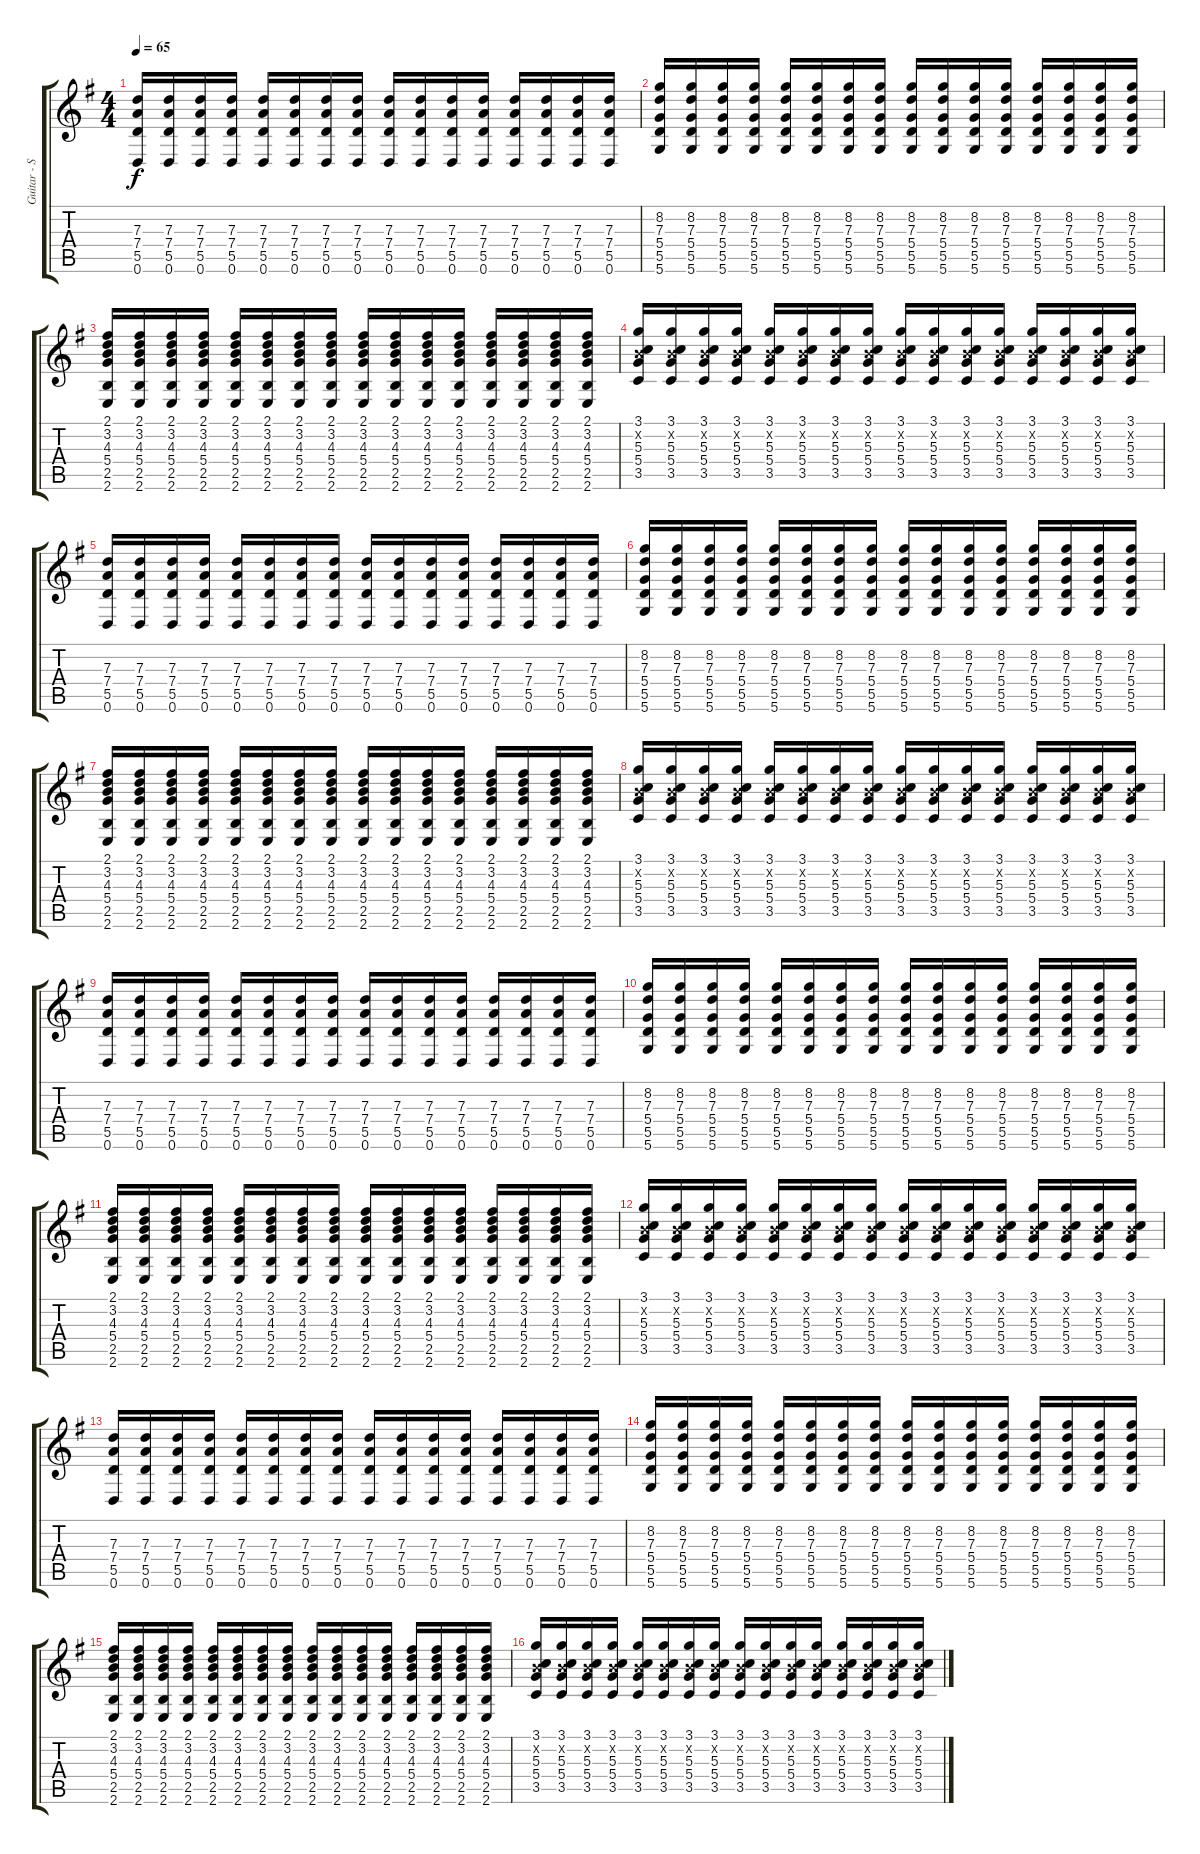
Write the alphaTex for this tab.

\track ("Guitar - Simon Neil" "Guitar - S") {instrument electricguitarclean}
\staff {score tabs}
\tuning (E4 B3 G3 D3 A2 D2) {hide}
\ts (4 4)
\tempo 65
\clef g2
\ks g
(7.3 7.4 5.5 0.6).16{dy f} (7.3 7.4 5.5 0.6).16 (7.3 7.4 5.5 0.6).16 (7.3 7.4 5.5 0.6).16 (7.3 7.4 5.5 0.6).16 (7.3 7.4 5.5 0.6).16 (7.3 7.4 5.5 0.6).16 (7.3 7.4 5.5 0.6).16 (7.3 7.4 5.5 0.6).16 (7.3 7.4 5.5 0.6).16 (7.3 7.4 5.5 0.6).16 (7.3 7.4 5.5 0.6).16 (7.3 7.4 5.5 0.6).16 (7.3 7.4 5.5 0.6).16 (7.3 7.4 5.5 0.6).16 (7.3 7.4 5.5 0.6).16 |
(8.2 7.3 5.4 5.5 5.6).16 (8.2 7.3 5.4 5.5 5.6).16 (8.2 7.3 5.4 5.5 5.6).16 (8.2 7.3 5.4 5.5 5.6).16 (8.2 7.3 5.4 5.5 5.6).16 (8.2 7.3 5.4 5.5 5.6).16 (8.2 7.3 5.4 5.5 5.6).16 (8.2 7.3 5.4 5.5 5.6).16 (8.2 7.3 5.4 5.5 5.6).16 (8.2 7.3 5.4 5.5 5.6).16 (8.2 7.3 5.4 5.5 5.6).16 (8.2 7.3 5.4 5.5 5.6).16 (8.2 7.3 5.4 5.5 5.6).16 (8.2 7.3 5.4 5.5 5.6).16 (8.2 7.3 5.4 5.5 5.6).16 (8.2 7.3 5.4 5.5 5.6).16 |
(2.1 3.2 4.3 5.4 2.5 2.6).16 (2.1 3.2 4.3 5.4 2.5 2.6).16 (2.1 3.2 4.3 5.4 2.5 2.6).16 (2.1 3.2 4.3 5.4 2.5 2.6).16 (2.1 3.2 4.3 5.4 2.5 2.6).16 (2.1 3.2 4.3 5.4 2.5 2.6).16 (2.1 3.2 4.3 5.4 2.5 2.6).16 (2.1 3.2 4.3 5.4 2.5 2.6).16 (2.1 3.2 4.3 5.4 2.5 2.6).16 (2.1 3.2 4.3 5.4 2.5 2.6).16 (2.1 3.2 4.3 5.4 2.5 2.6).16 (2.1 3.2 4.3 5.4 2.5 2.6).16 (2.1 3.2 4.3 5.4 2.5 2.6).16 (2.1 3.2 4.3 5.4 2.5 2.6).16 (2.1 3.2 4.3 5.4 2.5 2.6).16 (2.1 3.2 4.3 5.4 2.5 2.6).16 |
(3.1 0.2{x} 5.3 5.4 3.5).16 (3.1 0.2{x} 5.3 5.4 3.5).16 (3.1 0.2{x} 5.3 5.4 3.5).16 (3.1 0.2{x} 5.3 5.4 3.5).16 (3.1 0.2{x} 5.3 5.4 3.5).16 (3.1 0.2{x} 5.3 5.4 3.5).16 (3.1 0.2{x} 5.3 5.4 3.5).16 (3.1 0.2{x} 5.3 5.4 3.5).16 (3.1 0.2{x} 5.3 5.4 3.5).16 (3.1 0.2{x} 5.3 5.4 3.5).16 (3.1 0.2{x} 5.3 5.4 3.5).16 (3.1 0.2{x} 5.3 5.4 3.5).16 (3.1 0.2{x} 5.3 5.4 3.5).16 (3.1 0.2{x} 5.3 5.4 3.5).16 (3.1 0.2{x} 5.3 5.4 3.5).16 (3.1 0.2{x} 5.3 5.4 3.5).16 |
(7.3 7.4 5.5 0.6).16 (7.3 7.4 5.5 0.6).16 (7.3 7.4 5.5 0.6).16 (7.3 7.4 5.5 0.6).16 (7.3 7.4 5.5 0.6).16 (7.3 7.4 5.5 0.6).16 (7.3 7.4 5.5 0.6).16 (7.3 7.4 5.5 0.6).16 (7.3 7.4 5.5 0.6).16 (7.3 7.4 5.5 0.6).16 (7.3 7.4 5.5 0.6).16 (7.3 7.4 5.5 0.6).16 (7.3 7.4 5.5 0.6).16 (7.3 7.4 5.5 0.6).16 (7.3 7.4 5.5 0.6).16 (7.3 7.4 5.5 0.6).16 |
(8.2 7.3 5.4 5.5 5.6).16 (8.2 7.3 5.4 5.5 5.6).16 (8.2 7.3 5.4 5.5 5.6).16 (8.2 7.3 5.4 5.5 5.6).16 (8.2 7.3 5.4 5.5 5.6).16 (8.2 7.3 5.4 5.5 5.6).16 (8.2 7.3 5.4 5.5 5.6).16 (8.2 7.3 5.4 5.5 5.6).16 (8.2 7.3 5.4 5.5 5.6).16 (8.2 7.3 5.4 5.5 5.6).16 (8.2 7.3 5.4 5.5 5.6).16 (8.2 7.3 5.4 5.5 5.6).16 (8.2 7.3 5.4 5.5 5.6).16 (8.2 7.3 5.4 5.5 5.6).16 (8.2 7.3 5.4 5.5 5.6).16 (8.2 7.3 5.4 5.5 5.6).16 |
(2.1 3.2 4.3 5.4 2.5 2.6).16 (2.1 3.2 4.3 5.4 2.5 2.6).16 (2.1 3.2 4.3 5.4 2.5 2.6).16 (2.1 3.2 4.3 5.4 2.5 2.6).16 (2.1 3.2 4.3 5.4 2.5 2.6).16 (2.1 3.2 4.3 5.4 2.5 2.6).16 (2.1 3.2 4.3 5.4 2.5 2.6).16 (2.1 3.2 4.3 5.4 2.5 2.6).16 (2.1 3.2 4.3 5.4 2.5 2.6).16 (2.1 3.2 4.3 5.4 2.5 2.6).16 (2.1 3.2 4.3 5.4 2.5 2.6).16 (2.1 3.2 4.3 5.4 2.5 2.6).16 (2.1 3.2 4.3 5.4 2.5 2.6).16 (2.1 3.2 4.3 5.4 2.5 2.6).16 (2.1 3.2 4.3 5.4 2.5 2.6).16 (2.1 3.2 4.3 5.4 2.5 2.6).16 |
(3.1 0.2{x} 5.3 5.4 3.5).16 (3.1 0.2{x} 5.3 5.4 3.5).16 (3.1 0.2{x} 5.3 5.4 3.5).16 (3.1 0.2{x} 5.3 5.4 3.5).16 (3.1 0.2{x} 5.3 5.4 3.5).16 (3.1 0.2{x} 5.3 5.4 3.5).16 (3.1 0.2{x} 5.3 5.4 3.5).16 (3.1 0.2{x} 5.3 5.4 3.5).16 (3.1 0.2{x} 5.3 5.4 3.5).16 (3.1 0.2{x} 5.3 5.4 3.5).16 (3.1 0.2{x} 5.3 5.4 3.5).16 (3.1 0.2{x} 5.3 5.4 3.5).16 (3.1 0.2{x} 5.3 5.4 3.5).16 (3.1 0.2{x} 5.3 5.4 3.5).16 (3.1 0.2{x} 5.3 5.4 3.5).16 (3.1 0.2{x} 5.3 5.4 3.5).16 |
(7.3 7.4 5.5 0.6).16 (7.3 7.4 5.5 0.6).16 (7.3 7.4 5.5 0.6).16 (7.3 7.4 5.5 0.6).16 (7.3 7.4 5.5 0.6).16 (7.3 7.4 5.5 0.6).16 (7.3 7.4 5.5 0.6).16 (7.3 7.4 5.5 0.6).16 (7.3 7.4 5.5 0.6).16 (7.3 7.4 5.5 0.6).16 (7.3 7.4 5.5 0.6).16 (7.3 7.4 5.5 0.6).16 (7.3 7.4 5.5 0.6).16 (7.3 7.4 5.5 0.6).16 (7.3 7.4 5.5 0.6).16 (7.3 7.4 5.5 0.6).16 |
(8.2 7.3 5.4 5.5 5.6).16 (8.2 7.3 5.4 5.5 5.6).16 (8.2 7.3 5.4 5.5 5.6).16 (8.2 7.3 5.4 5.5 5.6).16 (8.2 7.3 5.4 5.5 5.6).16 (8.2 7.3 5.4 5.5 5.6).16 (8.2 7.3 5.4 5.5 5.6).16 (8.2 7.3 5.4 5.5 5.6).16 (8.2 7.3 5.4 5.5 5.6).16 (8.2 7.3 5.4 5.5 5.6).16 (8.2 7.3 5.4 5.5 5.6).16 (8.2 7.3 5.4 5.5 5.6).16 (8.2 7.3 5.4 5.5 5.6).16 (8.2 7.3 5.4 5.5 5.6).16 (8.2 7.3 5.4 5.5 5.6).16 (8.2 7.3 5.4 5.5 5.6).16 |
(2.1 3.2 4.3 5.4 2.5 2.6).16 (2.1 3.2 4.3 5.4 2.5 2.6).16 (2.1 3.2 4.3 5.4 2.5 2.6).16 (2.1 3.2 4.3 5.4 2.5 2.6).16 (2.1 3.2 4.3 5.4 2.5 2.6).16 (2.1 3.2 4.3 5.4 2.5 2.6).16 (2.1 3.2 4.3 5.4 2.5 2.6).16 (2.1 3.2 4.3 5.4 2.5 2.6).16 (2.1 3.2 4.3 5.4 2.5 2.6).16 (2.1 3.2 4.3 5.4 2.5 2.6).16 (2.1 3.2 4.3 5.4 2.5 2.6).16 (2.1 3.2 4.3 5.4 2.5 2.6).16 (2.1 3.2 4.3 5.4 2.5 2.6).16 (2.1 3.2 4.3 5.4 2.5 2.6).16 (2.1 3.2 4.3 5.4 2.5 2.6).16 (2.1 3.2 4.3 5.4 2.5 2.6).16 |
(3.1 0.2{x} 5.3 5.4 3.5).16 (3.1 0.2{x} 5.3 5.4 3.5).16 (3.1 0.2{x} 5.3 5.4 3.5).16 (3.1 0.2{x} 5.3 5.4 3.5).16 (3.1 0.2{x} 5.3 5.4 3.5).16 (3.1 0.2{x} 5.3 5.4 3.5).16 (3.1 0.2{x} 5.3 5.4 3.5).16 (3.1 0.2{x} 5.3 5.4 3.5).16 (3.1 0.2{x} 5.3 5.4 3.5).16 (3.1 0.2{x} 5.3 5.4 3.5).16 (3.1 0.2{x} 5.3 5.4 3.5).16 (3.1 0.2{x} 5.3 5.4 3.5).16 (3.1 0.2{x} 5.3 5.4 3.5).16 (3.1 0.2{x} 5.3 5.4 3.5).16 (3.1 0.2{x} 5.3 5.4 3.5).16 (3.1 0.2{x} 5.3 5.4 3.5).16 |
(7.3 7.4 5.5 0.6).16 (7.3 7.4 5.5 0.6).16 (7.3 7.4 5.5 0.6).16 (7.3 7.4 5.5 0.6).16 (7.3 7.4 5.5 0.6).16 (7.3 7.4 5.5 0.6).16 (7.3 7.4 5.5 0.6).16 (7.3 7.4 5.5 0.6).16 (7.3 7.4 5.5 0.6).16 (7.3 7.4 5.5 0.6).16 (7.3 7.4 5.5 0.6).16 (7.3 7.4 5.5 0.6).16 (7.3 7.4 5.5 0.6).16 (7.3 7.4 5.5 0.6).16 (7.3 7.4 5.5 0.6).16 (7.3 7.4 5.5 0.6).16 |
(8.2 7.3 5.4 5.5 5.6).16 (8.2 7.3 5.4 5.5 5.6).16 (8.2 7.3 5.4 5.5 5.6).16 (8.2 7.3 5.4 5.5 5.6).16 (8.2 7.3 5.4 5.5 5.6).16 (8.2 7.3 5.4 5.5 5.6).16 (8.2 7.3 5.4 5.5 5.6).16 (8.2 7.3 5.4 5.5 5.6).16 (8.2 7.3 5.4 5.5 5.6).16 (8.2 7.3 5.4 5.5 5.6).16 (8.2 7.3 5.4 5.5 5.6).16 (8.2 7.3 5.4 5.5 5.6).16 (8.2 7.3 5.4 5.5 5.6).16 (8.2 7.3 5.4 5.5 5.6).16 (8.2 7.3 5.4 5.5 5.6).16 (8.2 7.3 5.4 5.5 5.6).16 |
(2.1 3.2 4.3 5.4 2.5 2.6).16 (2.1 3.2 4.3 5.4 2.5 2.6).16 (2.1 3.2 4.3 5.4 2.5 2.6).16 (2.1 3.2 4.3 5.4 2.5 2.6).16 (2.1 3.2 4.3 5.4 2.5 2.6).16 (2.1 3.2 4.3 5.4 2.5 2.6).16 (2.1 3.2 4.3 5.4 2.5 2.6).16 (2.1 3.2 4.3 5.4 2.5 2.6).16 (2.1 3.2 4.3 5.4 2.5 2.6).16 (2.1 3.2 4.3 5.4 2.5 2.6).16 (2.1 3.2 4.3 5.4 2.5 2.6).16 (2.1 3.2 4.3 5.4 2.5 2.6).16 (2.1 3.2 4.3 5.4 2.5 2.6).16 (2.1 3.2 4.3 5.4 2.5 2.6).16 (2.1 3.2 4.3 5.4 2.5 2.6).16 (2.1 3.2 4.3 5.4 2.5 2.6).16 |
(3.1 0.2{x} 5.3 5.4 3.5).16 (3.1 0.2{x} 5.3 5.4 3.5).16 (3.1 0.2{x} 5.3 5.4 3.5).16 (3.1 0.2{x} 5.3 5.4 3.5).16 (3.1 0.2{x} 5.3 5.4 3.5).16 (3.1 0.2{x} 5.3 5.4 3.5).16 (3.1 0.2{x} 5.3 5.4 3.5).16 (3.1 0.2{x} 5.3 5.4 3.5).16 (3.1 0.2{x} 5.3 5.4 3.5).16 (3.1 0.2{x} 5.3 5.4 3.5).16 (3.1 0.2{x} 5.3 5.4 3.5).16 (3.1 0.2{x} 5.3 5.4 3.5).16 (3.1 0.2{x} 5.3 5.4 3.5).16 (3.1 0.2{x} 5.3 5.4 3.5).16 (3.1 0.2{x} 5.3 5.4 3.5).16 (3.1 0.2{x} 5.3 5.4 3.5).16
